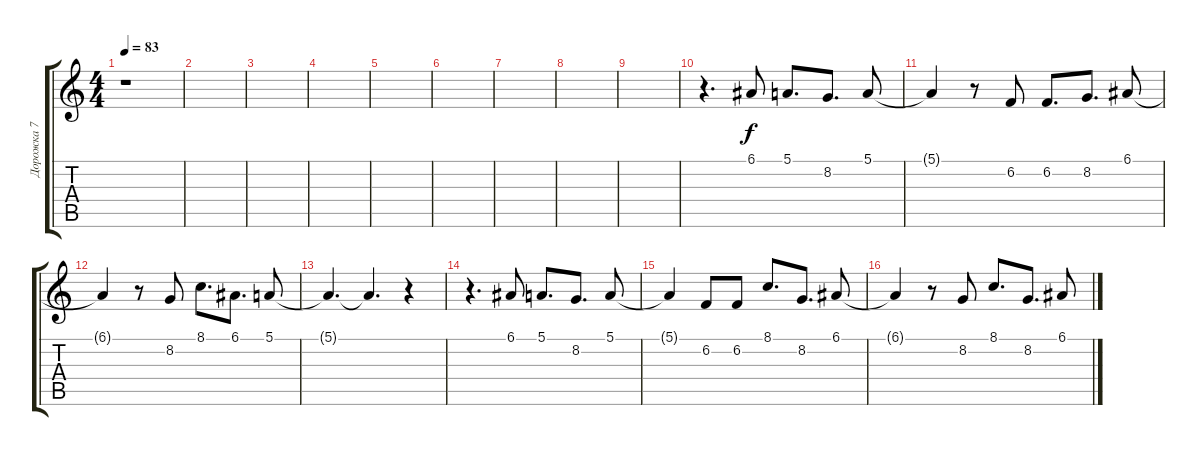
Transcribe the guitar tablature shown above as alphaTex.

\track ("Дорожка 7" "Дорожка 7") {instrument cello}
\staff {score tabs}
\tuning (E4 B3 G3 D3 A2 E2) {hide}
\ts (4 4)
\tempo 83
\clef g2
\ks c
r.1{dy mp} |
|
|
|
|
|
|
|
|
r.4{d} 6.1.8{dy f} 5.1.8{d} 8.2.8{d} 5.1.8 |
5.1{t}.4 r.8 6.2.8 6.2.8{d} 8.2.8{d} 6.1.8 |
6.1{t}.4 r.8 8.2.8 8.1.8{d} 6.1.8{d} 5.1.8 |
5.1{t}.4{d} 5.1{t}.4{d} r.4 |
r.4{d} 6.1.8 5.1.8{d} 8.2.8{d} 5.1.8 |
5.1{t}.4 6.2.8 6.2.8 8.1.8{d} 8.2.8{d} 6.1.8 |
6.1{t}.4 r.8 8.2.8 8.1.8{d} 8.2.8{d} 6.1.8
